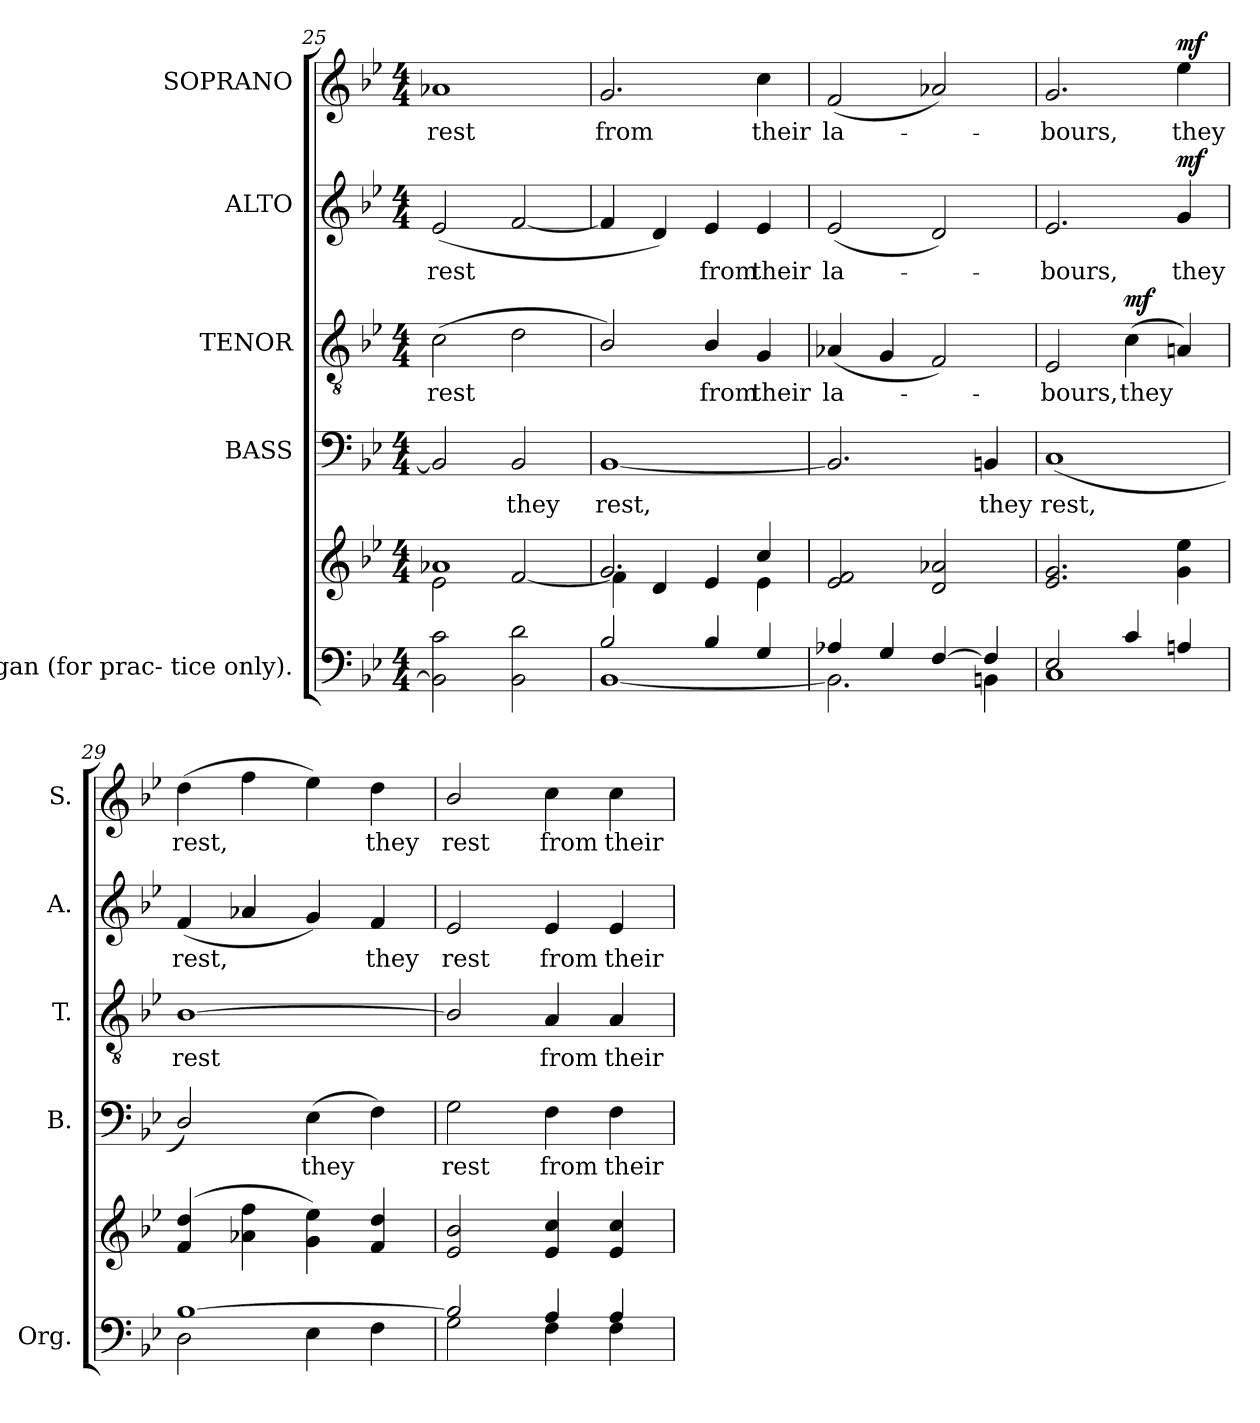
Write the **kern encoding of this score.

**kern	**kern	**kern	**text	**kern	**text	**dynam	**kern	**text	**dynam	**kern	**text	**dynam
*part5	*part5	*part4	*part4	*part3	*part3	*part3	*part2	*part2	*part2	*part1	*part1	*part1
*staff6	*staff5	*staff4	*staff4	*staff3	*staff3	*staff3	*staff2	*staff2	*staff2	*staff1	*staff1	*staff1
*I"Organ (for prac- tice only).	*	*I"BASS	*	*I"TENOR	*	*	*I"ALTO	*	*	*I"SOPRANO	*	*
*I'Org.	*	*I'B.	*	*I'T.	*	*	*I'A.	*	*	*I'S.	*	*
*clefF4	*clefG2	*clefF4	*	*clefGv2	*	*	*clefG2	*	*	*clefG2	*	*
*	*	*	*	*ITrd7c12	*	*	*	*	*	*	*	*
*k[b-e-]	*k[b-e-]	*k[b-e-]	*	*k[b-e-]	*	*	*k[b-e-]	*	*	*k[b-e-]	*	*
*B-:	*B-:	*B-:	*	*B-:	*	*	*B-:	*	*	*B-:	*	*
*M4/4	*M4/4	*M4/4	*	*M4/4	*	*	*M4/4	*	*	*M4/4	*	*
=25	=25	=25	=25	=25	=25	=25	=25	=25	=25	=25	=25	=25
*	*^	*	*	*	*	*	*	*	*	*	*	*
!	!	!	!	!	!	!LO:LY:b:color=#000000	!	!	!	!	!	!	!
!	!	!	!	!	!	!	!	!	!LO:LY:b:color=#000000	!	!	!	!
!	!	!	!	!	!	!	!	!	!	!	!	!LO:LY:b:color=#000000	!
2BB-i\] 2ci	1a-Xi	2e-i\	2BB-i/]	.	(2Ci\	rest	.	(2e-i/	rest	.	1a-Xi	rest	.
!	!	!	!	!LO:LY:b:color=#000000	!	!	!	!	!	!	!	!	!
2BB-i\ 2di	.	[2fi/	2BB-i/	they	2Di\	.	.	[2fi/	.	.	.	.	.
=26	=26	=26	=26	=26	=26	=26	=26	=26	=26	=26	=26	=26	=26
*^	*	*	*	*	*	*	*	*	*	*	*	*	*
!	!	!	!	!	!LO:LY:b:color=#000000	!	!	!	!	!	!	!	!	!
!	!	!	!	!	!	!	!	!	!	!	!	!	!LO:LY:b:color=#000000	!
2B-i/	[1BB-i	2.gi/	4fi\]	[1BB-i	rest,	2BB-i/)	.	.	4fi/]	.	.	2.gi/	from	.
.	.	.	4di/	.	.	.	.	.	4di/)	.	.	.	.	.
!	!	!	!	!	!	!	!LO:LY:b:color=#000000	!	!	!	!	!	!	!
!	!	!	!	!	!	!	!	!	!	!LO:LY:b:color=#000000	!	!	!	!
4B-i/	.	.	4e-i/	.	.	4BB-i/	from	.	4e-i/	from	.	.	.	.
!	!	!	!	!	!	!	!LO:LY:b:color=#000000	!	!	!	!	!	!	!
!	!	!	!	!	!	!	!	!	!	!LO:LY:b:color=#000000	!	!	!	!
!	!	!	!	!	!	!	!	!	!	!	!	!	!LO:LY:b:color=#000000	!
4Gi/	.	4cci/	4e-i\	.	.	4GGi/	their	.	4e-i/	their	.	4cci\	their	.
*	*	*v	*v	*	*	*	*	*	*	*	*	*	*	*
!!LO:LB:g=z
=27	=27	=27	=27	=27	=27	=27	=27	=27	=27	=27	=27	=27	=27
*	*	*^	*	*	*	*	*	*	*	*	*	*	*
!	!	!	!	!	!	!	!LO:LY:b:color=#000000	!	!	!	!	!	!	!
*	*	*v	*v	*	*	*	*	*	*	*	*	*	*	*
*	*	*^	*	*	*	*	*	*	*	*	*	*	*
!	!	!	!	!	!	!	!	!	!	!LO:LY:b:color=#000000	!	!	!	!
*	*	*v	*v	*	*	*	*	*	*	*	*	*	*	*
*	*	*^	*	*	*	*	*	*	*	*	*	*	*
!	!	!	!	!	!	!	!	!	!	!	!	!	!LO:LY:b:color=#000000	!
*	*	*v	*v	*	*	*	*	*	*	*	*	*	*	*
4A-Xi/	2.BB-i\]	2e-i/ 2fi	2.BB-i/]	.	(4AA-Xi/	la-	.	(2e-i/	la-	.	(2fi/	la-	.
4Gi/	.	.	.	.	4GGi/	.	.	.	.	.	.	.	.
[4Fi/	.	2di/ 2a-Xi	.	.	2FFi/)	.	.	2di/)	.	.	2a-Xi/)	.	.
!	!	!	!	!LO:LY:b:color=#000000	!	!	!	!	!	!	!	!	!
4Fi/]	4BBni\	.	4BBni/	they	.	.	.	.	.	.	.	.	.
=28	=28	=28	=28	=28	=28	=28	=28	=28	=28	=28	=28	=28	=28
!	!	!	!	!LO:LY:b:color=#000000	!	!	!	!	!	!	!	!	!
!	!	!	!	!	!	!LO:LY:b:color=#000000	!	!	!	!	!	!	!
!	!	!	!	!	!	!	!	!	!LO:LY:b:color=#000000	!	!	!	!
!	!	!	!	!	!	!	!	!	!	!	!	!LO:LY:b:color=#000000	!
2E-i/	1Ci	2.e-i/ 2.gi	(1Ci	rest,	2EE-i/	-bours,	.	2.e-i/	-bours,	.	2.gi/	-bours,	.
!	!	!	!	!	!	!LO:LY:b:color=#000000	!	!	!	!	!	!	!
4ci/	.	.	.	.	(4Ci\	they	mf	.	.	.	.	.	.
!	!	!	!	!	!	!	!	!	!LO:LY:b:color=#000000	!	!	!	!
!	!	!	!	!	!	!	!	!	!	!	!	!LO:LY:b:color=#000000	!
4Ani/	.	4gi\ 4ee-i	.	.	4AAni/)	.	.	4gi/	they	mf	4ee-i\	they	mf
=29	=29	=29	=29	=29	=29	=29	=29	=29	=29	=29	=29	=29	=29
!	!	!	!	!	!	!LO:LY:b:color=#000000	!	!	!	!	!	!	!
!	!	!	!	!	!	!	!	!	!LO:LY:b:color=#000000	!	!	!	!
!	!	!	!	!	!	!	!	!	!	!	!	!LO:LY:b:color=#000000	!
[1B-i	2Di\	(4fi/ 4ddi	2Di/)	.	[1BB-i	rest	.	(4fi/	rest,	.	(4ddi\	rest,	.
.	.	4a-Xi\ 4ffi	.	.	.	.	.	4a-Xi/	.	.	4ffi\	.	.
!	!	!	!	!LO:LY:b:color=#000000	!	!	!	!	!	!	!	!	!
.	4E-i\	4gi\ 4ee-i)	(4E-i\	they	.	.	.	4gi/)	.	.	4ee-i\)	.	.
!	!	!	!	!	!	!	!	!	!LO:LY:b:color=#000000	!	!	!	!
!	!	!	!	!	!	!	!	!	!	!	!	!LO:LY:b:color=#000000	!
.	4Fi\	4fi/ 4ddi	4Fi\)	.	.	.	.	4fi/	they	.	4ddi\	they	.
=30	=30	=30	=30	=30	=30	=30	=30	=30	=30	=30	=30	=30	=30
!	!	!	!	!LO:LY:b:color=#000000	!	!	!	!	!	!	!	!	!
!	!	!	!	!	!	!	!	!	!LO:LY:b:color=#000000	!	!	!	!
!	!	!	!	!	!	!	!	!	!	!	!	!LO:LY:b:color=#000000	!
2B-i/]	2Gi\	2e-i/ 2b-i	2Gi\	rest	2BB-i/]	.	.	2e-i/	rest	.	2b-i/	rest	.
!	!	!	!	!LO:LY:b:color=#000000	!	!	!	!	!	!	!	!	!
!	!	!	!	!	!	!LO:LY:b:color=#000000	!	!	!	!	!	!	!
!	!	!	!	!	!	!	!	!	!LO:LY:b:color=#000000	!	!	!	!
!	!	!	!	!	!	!	!	!	!	!	!	!LO:LY:b:color=#000000	!
4Ai/	4Fi\	4e-i/ 4cci	4Fi\	from	4AAi/	from	.	4e-i/	from	.	4cci\	from	.
!	!	!	!	!LO:LY:b:color=#000000	!	!	!	!	!	!	!	!	!
!	!	!	!	!	!	!LO:LY:b:color=#000000	!	!	!	!	!	!	!
!	!	!	!	!	!	!	!	!	!LO:LY:b:color=#000000	!	!	!	!
!	!	!	!	!	!	!	!	!	!	!	!	!LO:LY:b:color=#000000	!
4Ai/	4Fi\	4e-i/ 4cci	4Fi\	their	4AAi/	their	.	4e-i/	their	.	4cci\	their	.
*v	*v	*	*	*	*	*	*	*	*	*	*	*	*
=	=	=	=	=	=	=	=	=	=	=	=	=
*-	*-	*-	*-	*-	*-	*-	*-	*-	*-	*-	*-	*-
